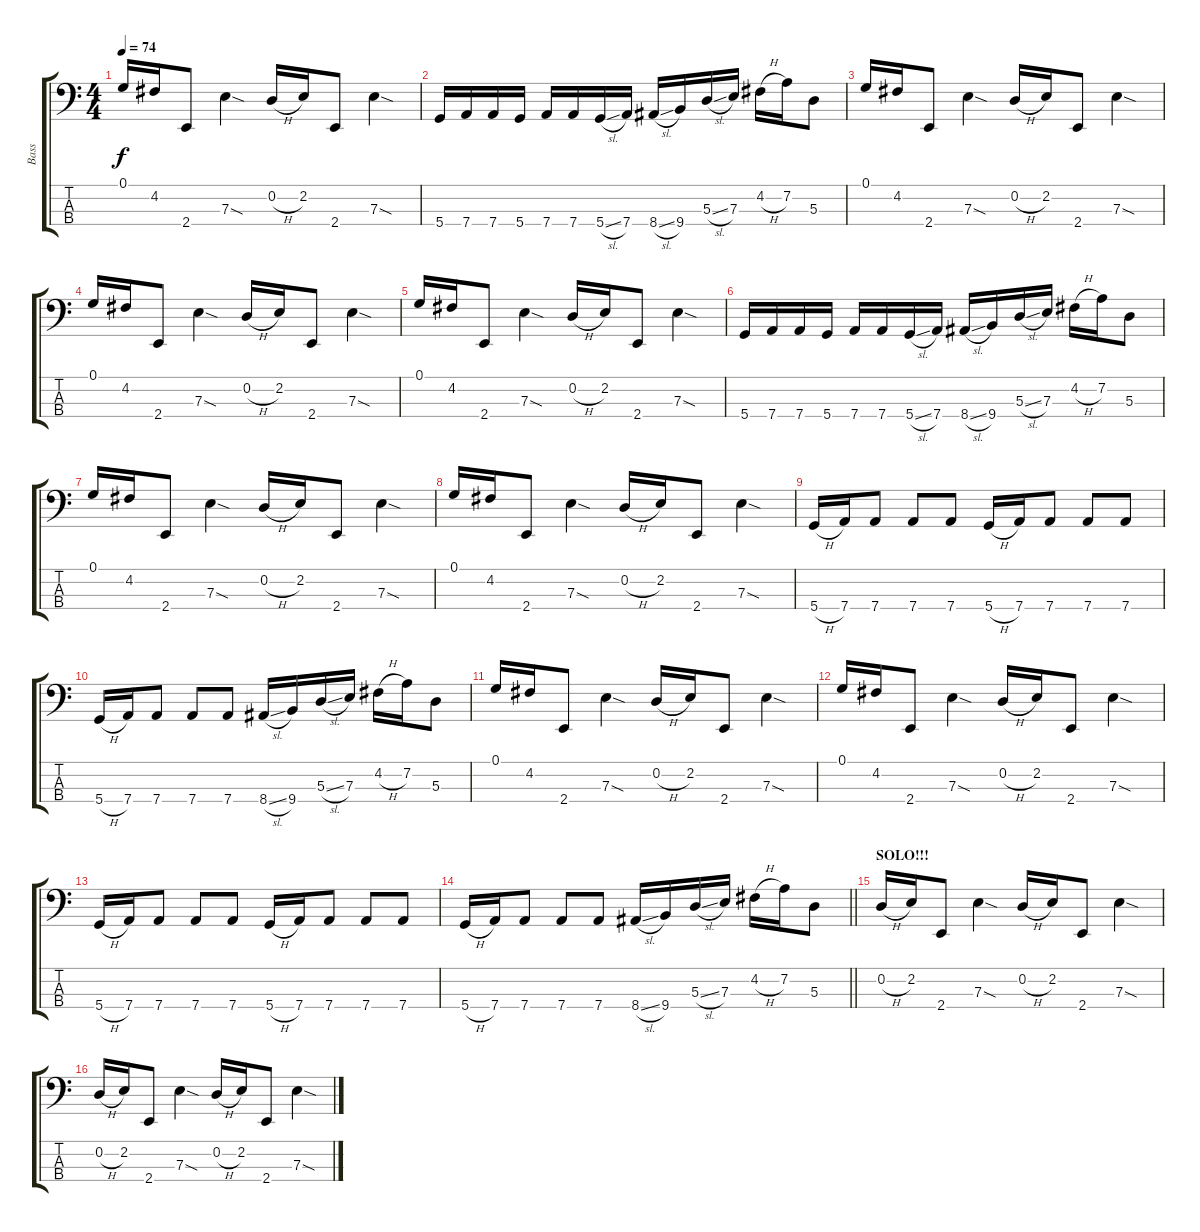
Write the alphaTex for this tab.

\track ("Bass" "Bass") {instrument electricbassfinger}
\staff {score tabs}
\tuning (G2 D2 A1 D1) {hide}
\ts (4 4)
\tempo 74
\clef f4
\ks c
0.1.16{dy f} 4.2.16 2.4.8 7.3{sod}.4 0.2{h}.16 2.2.16 2.4.8 7.3{sod}.4 |
5.4.16 7.4.16 7.4.16 5.4.16 7.4.16 7.4.16 5.4{sl}.16 7.4.16 8.4{sl}.16 9.4.16 5.3{sl}.16 7.3.16 4.2{h}.16 7.2.16 5.3.8 |
0.1.16 4.2.16 2.4.8 7.3{sod}.4 0.2{h}.16 2.2.16 2.4.8 7.3{sod}.4 |
0.1.16 4.2.16 2.4.8 7.3{sod}.4 0.2{h}.16 2.2.16 2.4.8 7.3{sod}.4 |
0.1.16 4.2.16 2.4.8 7.3{sod}.4 0.2{h}.16 2.2.16 2.4.8 7.3{sod}.4 |
5.4.16 7.4.16 7.4.16 5.4.16 7.4.16 7.4.16 5.4{sl}.16 7.4.16 8.4{sl}.16 9.4.16 5.3{sl}.16 7.3.16 4.2{h}.16 7.2.16 5.3.8 |
0.1.16 4.2.16 2.4.8 7.3{sod}.4 0.2{h}.16 2.2.16 2.4.8 7.3{sod}.4 |
0.1.16 4.2.16 2.4.8 7.3{sod}.4 0.2{h}.16 2.2.16 2.4.8 7.3{sod}.4 |
5.4{h}.16 7.4.16 7.4.8 7.4.8 7.4.8 5.4{h}.16 7.4.16 7.4.8 7.4.8 7.4.8 |
5.4{h}.16 7.4.16 7.4.8 7.4.8 7.4.8 8.4{sl}.16 9.4.16 5.3{sl}.16 7.3.16 4.2{h}.16 7.2.16 5.3.8 |
0.1.16 4.2.16 2.4.8 7.3{sod}.4 0.2{h}.16 2.2.16 2.4.8 7.3{sod}.4 |
0.1.16 4.2.16 2.4.8 7.3{sod}.4 0.2{h}.16 2.2.16 2.4.8 7.3{sod}.4 |
5.4{h}.16 7.4.16 7.4.8 7.4.8 7.4.8 5.4{h}.16 7.4.16 7.4.8 7.4.8 7.4.8 |
\barLineRight lightlight
5.4{h}.16 7.4.16 7.4.8 7.4.8 7.4.8 8.4{sl}.16 9.4.16 5.3{sl}.16 7.3.16 4.2{h}.16 7.2.16 5.3.8 |
\section ("" "SOLO!!!")
0.2{h}.16 2.2.16 2.4.8 7.3{sod}.4 0.2{h}.16 2.2.16 2.4.8 7.3{sod}.4 |
0.2{h}.16 2.2.16 2.4.8 7.3{sod}.4 0.2{h}.16 2.2.16 2.4.8 7.3{sod}.4
